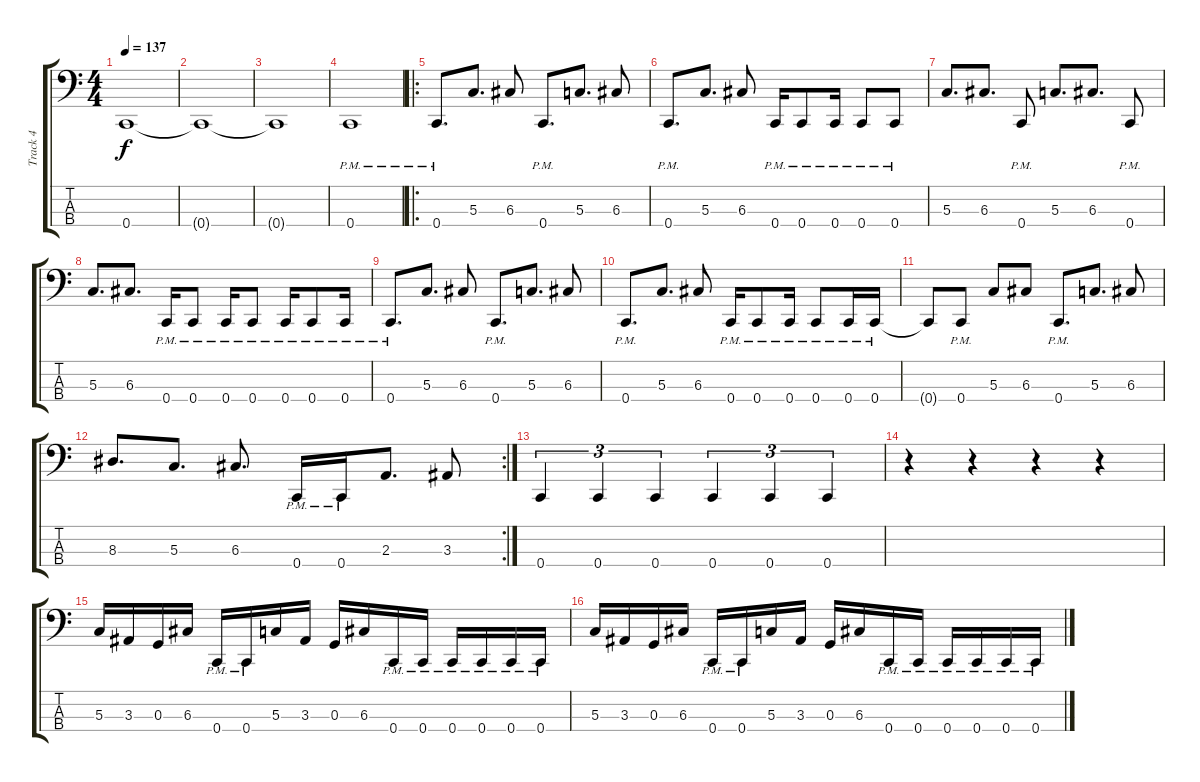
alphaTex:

\track ("Track 4" "Track 4") {instrument electricbassfinger}
\staff {score tabs}
\tuning (F2 C2 G1 C1) {hide}
\ts (4 4)
\tempo 137
\clef f4
\ks c
0.4.1{dy f} |
0.4{t}.1 |
0.4{t}.1 |
0.4{pm}.1 |
\ro
0.4{pm}.8{d} 5.3.8{d} 6.3.8 0.4{pm}.8{d} 5.3.8{d} 6.3.8 |
0.4{pm}.8{d} 5.3.8{d} 6.3.8 0.4{pm}.16 0.4{pm}.8 0.4{pm}.16 0.4{pm}.8 0.4{pm}.8 |
5.3.8{d} 6.3.8{d} 0.4{pm}.8 5.3.8{d} 6.3.8{d} 0.4{pm}.8 |
5.3.8{d} 6.3.8{d} 0.4{pm}.16 0.4{pm}.8 0.4{pm}.16 0.4{pm}.8 0.4{pm}.16 0.4{pm}.8 0.4{pm}.16 |
0.4{pm}.8{d} 5.3.8{d} 6.3.8 0.4{pm}.8{d} 5.3.8{d} 6.3.8 |
0.4{pm}.8{d} 5.3.8{d} 6.3.8 0.4{pm}.16 0.4{pm}.8 0.4{pm}.16 0.4{pm}.8 0.4{pm}.16 0.4{pm}.16 |
0.4{t}.8 0.4{pm}.8 5.3.8 6.3.8 0.4{pm}.8{d} 5.3.8{d} 6.3.8 |
\rc 2
8.3.8{d} 5.3.8{d} 6.3.8{d} 0.4{pm}.16 0.4{pm}.16 2.3.8{d} 3.3.8 |
0.4.4{tu (3 2)} 0.4.4{tu (3 2)} 0.4.4{tu (3 2)} 0.4.4{tu (3 2)} 0.4.4{tu (3 2)} 0.4.4{tu (3 2)} |
r.4 r.4 r.4 r.4 |
5.3.16 3.3.16 0.3.16 6.3.16 0.4{pm}.16 0.4{pm}.16 5.3.16 3.3.16 0.3.16 6.3.16 0.4{pm}.16 0.4{pm}.16 0.4{pm}.16 0.4{pm}.16 0.4{pm}.16 0.4{pm}.16 |
5.3.16 3.3.16 0.3.16 6.3.16 0.4{pm}.16 0.4{pm}.16 5.3.16 3.3.16 0.3.16 6.3.16 0.4{pm}.16 0.4{pm}.16 0.4{pm}.16 0.4{pm}.16 0.4{pm}.16 0.4{pm}.16
